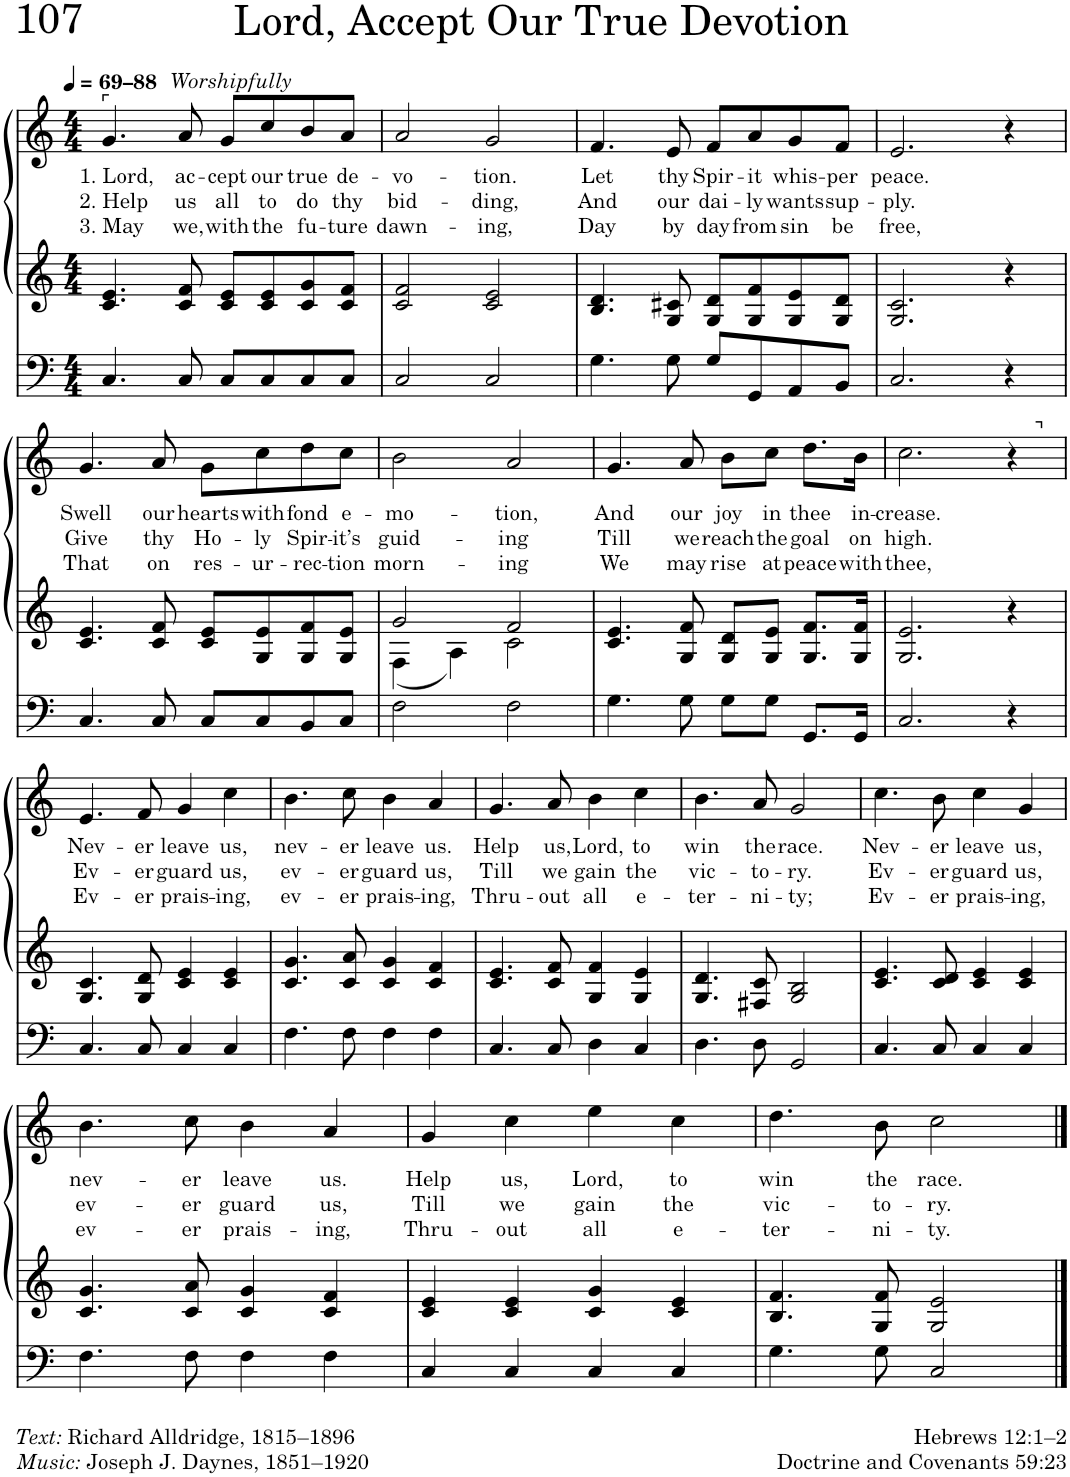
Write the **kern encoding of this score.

**kern	**kern	**kern	**text	**text	**text
*part1	*part1	*part1	*part1	*part1	*part1
*staff3	*staff2	*staff1	*staff1	*staff1	*staff1
*I"Organ	*	*	*	*	*
*I'Org.	*	*	*	*	*
*clefF4	*clefG2	*clefG2	*	*	*
*k[]	*k[]	*k[]	*	*	*
*M4/4	*M4/4	*M4/4	*	*	*
*MM69	*MM69	*MM69	*	*	*
=1	=1	=1	=1	=1	=1
!	!	!LO:TX:a:t=⌜	!	!	!
!	!	!LO:TX:a:B:t=–88	!	!	!
!	!	!	!LO:LY:b	!LO:LY:b	!LO:LY:b
4.C/	4.c/ 4.e/	4.g/	1. Lord,	2. Help	3. May
!	!	!LO:TX:a:i:t=Worshipfully	!	!	!
!	!	!	!LO:LY:b	!LO:LY:b	!LO:LY:b
8C/	8c/ 8f/	8a/	ac-	us	we,
!	!	!	!LO:LY:b	!LO:LY:b	!LO:LY:b
8C/L	8c/ 8e/L	8g/L	-cept	all	with
!	!	!	!LO:LY:b	!LO:LY:b	!LO:LY:b
8C/	8c/ 8e/	8cc/	our	to	the
!	!	!	!LO:LY:b	!LO:LY:b	!LO:LY:b
8C/	8c/ 8g/	8b/	true	do	fu-
!	!	!	!LO:LY:b	!LO:LY:b	!LO:LY:b
8C/J	8c/ 8f/J	8a/J	de-	thy	-ture
=2	=2	=2	=2	=2	=2
!	!	!	!LO:LY:b	!LO:LY:b	!LO:LY:b
2C/	2c/ 2f/	2a/	-vo-	bid-	dawn-
!	!	!	!LO:LY:b	!LO:LY:b	!LO:LY:b
2C/	2c/ 2e/	2g/	-tion.	-ding,	-ing,
=3	=3	=3	=3	=3	=3
!	!	!	!LO:LY:b	!LO:LY:b	!LO:LY:b
4.G\	4.B/ 4.d/	4.f/	Let	And	Day
!	!	!	!LO:LY:b	!LO:LY:b	!LO:LY:b
8G\	8G/ 8c#X/	8e/	thy	our	by
!	!	!	!LO:LY:b	!LO:LY:b	!LO:LY:b
8G/L	8G/ 8d/L	8f/L	Spir-	dai-	day
!	!	!	!LO:LY:b	!LO:LY:b	!LO:LY:b
8GG/	8G/ 8f/	8a/	-it	-ly	from
!	!	!	!LO:LY:b	!LO:LY:b	!LO:LY:b
8AA/	8G/ 8e/	8g/	whis-	wants	sin
!	!	!	!LO:LY:b	!LO:LY:b	!LO:LY:b
8BB/J	8G/ 8d/J	8f/J	-per	sup-	be
=4	=4	=4	=4	=4	=4
!	!	!	!LO:LY:b	!LO:LY:b	!LO:LY:b
2.C/	2.G/ 2.c/	2.e/	peace.	-ply.	free,
4r	4r	4r	.	.	.
!!LO:LB:g=z
=5	=5	=5	=5	=5	=5
!	!	!	!LO:LY:b	!LO:LY:b	!LO:LY:b
4.C/	4.c/ 4.e/	4.g/	Swell	Give	That
!	!	!	!LO:LY:b	!LO:LY:b	!LO:LY:b
8C/	8c/ 8f/	8a/	our	thy	on
!	!	!	!LO:LY:b	!LO:LY:b	!LO:LY:b
8C/L	8c/ 8e/L	8g\L	hearts	Ho-	res-
!	!	!	!LO:LY:b	!LO:LY:b	!LO:LY:b
8C/	8G/ 8e/	8cc\	with	-ly	-ur-
!	!	!	!LO:LY:b	!LO:LY:b	!LO:LY:b
8BB/	8G/ 8f/	8dd\	fond	Spir-	-rec-
!	!	!	!LO:LY:b	!LO:LY:b	!LO:LY:b
8C/J	8G/ 8e/J	8cc\J	e-	-it’s	-tion
=6	=6	=6	=6	=6	=6
*	*^	*	*	*	*
!	!	!	!	!LO:LY:b	!LO:LY:b	!LO:LY:b
2F\	2g/	4F\	2b\	-mo-	guid-	morn-
.	.	4A\	.	.	.	.
!	!	!	!	!LO:LY:b	!LO:LY:b	!LO:LY:b
2F\	2f/	2c\	2a/	-tion,	-ing	-ing
=7	=7	=7	=7	=7	=7	=7
!	!	!	!	!LO:LY:b	!LO:LY:b	!LO:LY:b
*	*v	*v	*	*	*	*
4.G\	4.c/ 4.e/	4.g/	And	Till	We
!	!	!	!LO:LY:b	!LO:LY:b	!LO:LY:b
8G\	8G/ 8f/	8a/	our	we	may
!	!	!	!LO:LY:b	!LO:LY:b	!LO:LY:b
8G\L	8G/ 8d/L	8b\L	joy	reach	rise
!	!	!	!LO:LY:b	!LO:LY:b	!LO:LY:b
8G\J	8G/ 8e/J	8cc\J	in	the	at
!	!	!	!LO:LY:b	!LO:LY:b	!LO:LY:b
8.GG/L	8.G/ 8.f/L	8.dd\L	thee	goal	peace
!	!	!	!LO:LY:b	!LO:LY:b	!LO:LY:b
16GG/Jk	16G/ 16f/Jk	16b\Jk	in-	on	with
=8	=8	=8	=8	=8	=8
!	!	!	!LO:LY:b	!LO:LY:b	!LO:LY:b
*	*	*^	*	*	*
2.C/	2.G/ 2.e/	2.cc\	2..ryy	-crease.	high.	thee,
4r	4r	4r	.	.	.	.
!	!	!	!LO:TX:a:t=⌝	!	!	!
.	.	.	8ryy	.	.	.
!!LO:LB:g=z
=9	=9	=9	=9	=9	=9	=9
!	!	!	!	!LO:LY:b	!LO:LY:b	!LO:LY:b
*	*	*v	*v	*	*	*
4.C/	4.G/ 4.c/	4.e/	Nev-	Ev-	Ev-
!	!	!	!LO:LY:b	!LO:LY:b	!LO:LY:b
8C/	8G/ 8d/	8f/	-er	-er	-er
!	!	!	!LO:LY:b	!LO:LY:b	!LO:LY:b
4C/	4c/ 4e/	4g/	leave	guard	prais-
!	!	!	!LO:LY:b	!LO:LY:b	!LO:LY:b
4C/	4c/ 4e/	4cc\	us,	us,	-ing,
=10	=10	=10	=10	=10	=10
!	!	!	!LO:LY:b	!LO:LY:b	!LO:LY:b
4.F\	4.c/ 4.g/	4.b\	nev-	ev-	ev-
!	!	!	!LO:LY:b	!LO:LY:b	!LO:LY:b
8F\	8c/ 8a/	8cc\	-er	-er	-er
!	!	!	!LO:LY:b	!LO:LY:b	!LO:LY:b
4F\	4c/ 4g/	4b\	leave	guard	prais-
!	!	!	!LO:LY:b	!LO:LY:b	!LO:LY:b
4F\	4c/ 4f/	4a/	us.	us,	-ing,
=11	=11	=11	=11	=11	=11
!	!	!	!LO:LY:b	!LO:LY:b	!LO:LY:b
4.C/	4.c/ 4.e/	4.g/	Help	Till	Thru-
!	!	!	!LO:LY:b	!LO:LY:b	!LO:LY:b
8C/	8c/ 8f/	8a/	us,	we	-out
!	!	!	!LO:LY:b	!LO:LY:b	!LO:LY:b
4D\	4G/ 4f/	4b\	Lord,	gain	all
!	!	!	!LO:LY:b	!LO:LY:b	!LO:LY:b
4C/	4G/ 4e/	4cc\	to	the	e-
=12	=12	=12	=12	=12	=12
!	!	!	!LO:LY:b	!LO:LY:b	!LO:LY:b
4.D\	4.G/ 4.d/	4.b\	win	vic-	-ter-
!	!	!	!LO:LY:b	!LO:LY:b	!LO:LY:b
8D\	8F#X/ 8c/	8a/	the	-to-	-ni-
!	!	!	!LO:LY:b	!LO:LY:b	!LO:LY:b
2GG/	2G/ 2B/	2g/	race.	-ry.	-ty;
=13	=13	=13	=13	=13	=13
!	!	!	!LO:LY:b	!LO:LY:b	!LO:LY:b
4.C/	4.c/ 4.e/	4.cc\	Nev-	Ev-	Ev-
!	!	!	!LO:LY:b	!LO:LY:b	!LO:LY:b
8C/	8c/ 8d/	8b\	-er	-er	-er
!	!	!	!LO:LY:b	!LO:LY:b	!LO:LY:b
4C/	4c/ 4e/	4cc\	leave	guard	prais-
!	!	!	!LO:LY:b	!LO:LY:b	!LO:LY:b
4C/	4c/ 4e/	4g/	us,	us,	-ing,
!!LO:LB:g=z
=14	=14	=14	=14	=14	=14
!	!	!	!LO:LY:b	!LO:LY:b	!LO:LY:b
4.F\	4.c/ 4.g/	4.b\	nev-	ev-	ev-
!	!	!	!LO:LY:b	!LO:LY:b	!LO:LY:b
8F\	8c/ 8a/	8cc\	-er	-er	-er
!	!	!	!LO:LY:b	!LO:LY:b	!LO:LY:b
4F\	4c/ 4g/	4b\	leave	guard	prais-
!	!	!	!LO:LY:b	!LO:LY:b	!LO:LY:b
4F\	4c/ 4f/	4a/	us.	us,	-ing,
=15	=15	=15	=15	=15	=15
!	!	!	!LO:LY:b	!LO:LY:b	!LO:LY:b
4C/	4c/ 4e/	4g/	Help	Till	Thru-
!	!	!	!LO:LY:b	!LO:LY:b	!LO:LY:b
4C/	4c/ 4e/	4cc\	us,	we	-out
!	!	!	!LO:LY:b	!LO:LY:b	!LO:LY:b
4C/	4c/ 4g/	4ee\	Lord,	gain	all
!	!	!	!LO:LY:b	!LO:LY:b	!LO:LY:b
4C/	4c/ 4e/	4cc\	to	the	e-
=16	=16	=16	=16	=16	=16
!	!	!	!LO:LY:b	!LO:LY:b	!LO:LY:b
4.G\	4.B/ 4.f/	4.dd\	win	vic-	-ter-
!	!	!	!LO:LY:b	!LO:LY:b	!LO:LY:b
8G\	8G/ 8f/	8b\	the	-to-	-ni-
!	!	!	!LO:LY:b	!LO:LY:b	!LO:LY:b
2C/	2G/ 2e/	2cc\	race.	-ry.	-ty.
==	==	==	==	==	==
*-	*-	*-	*-	*-	*-
